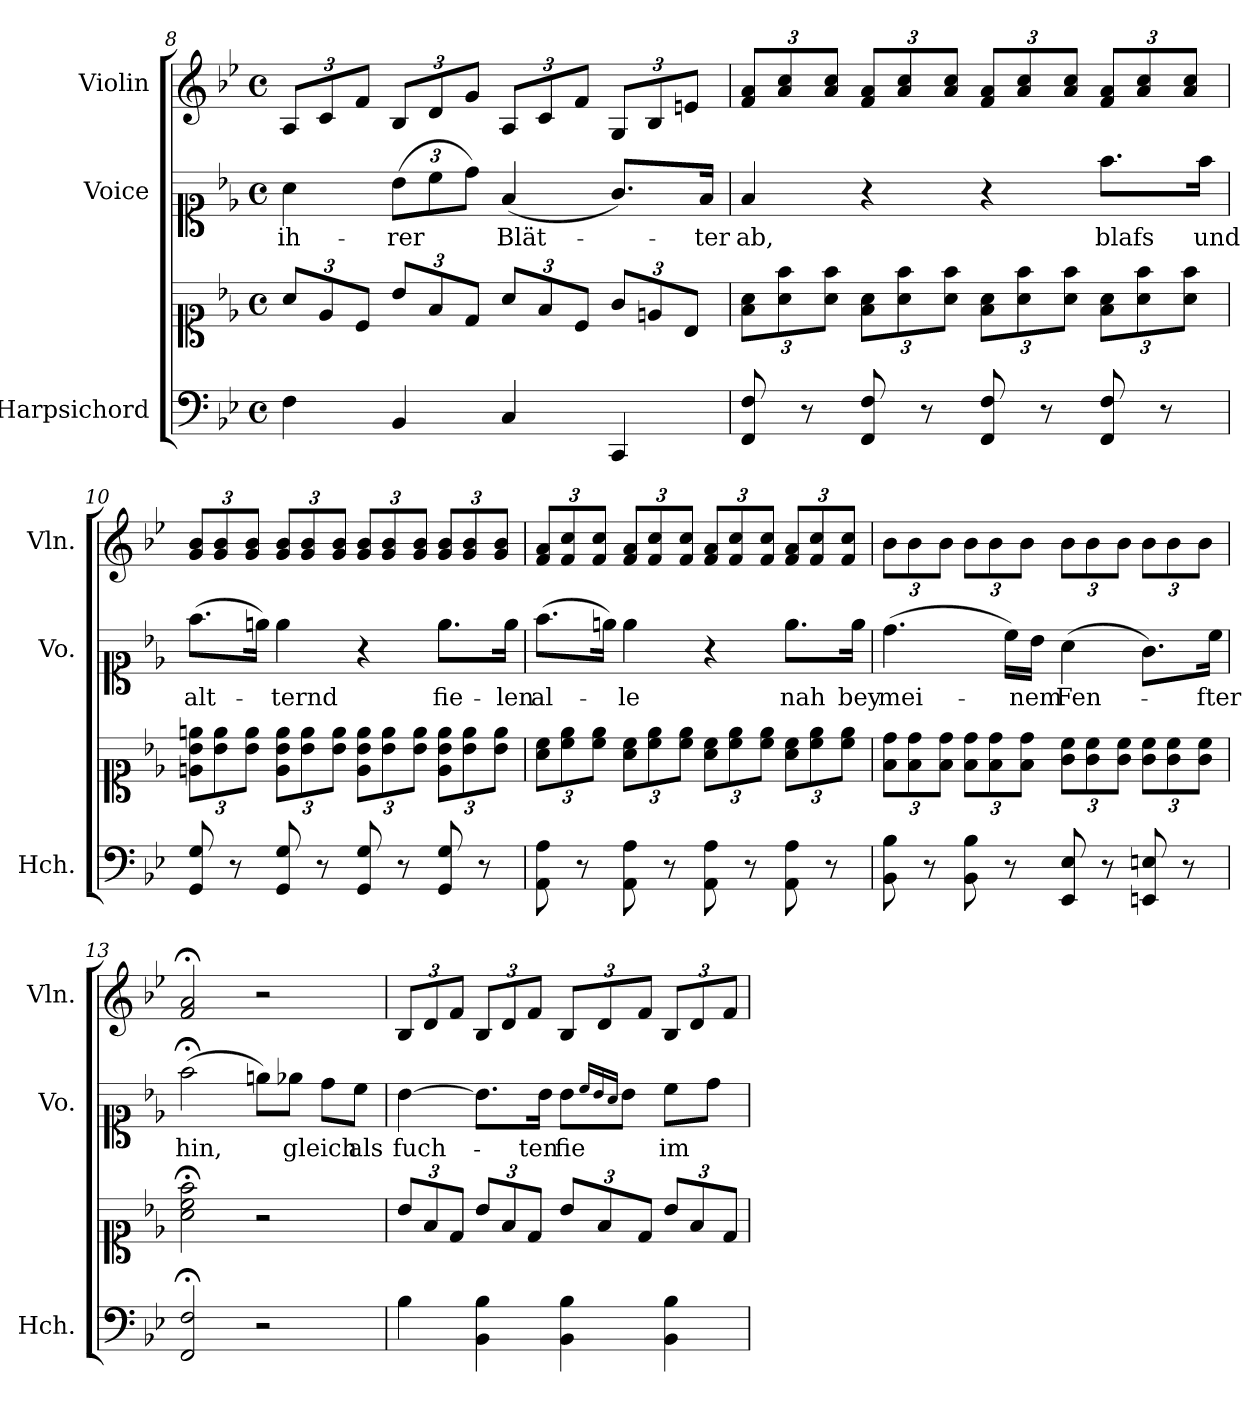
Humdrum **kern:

**kern	**kern	**kern	**text	**kern
*part3	*part3	*part2	*part2	*part1
*staff4	*staff3	*staff2	*staff2	*staff1
*I"Harpsichord	*	*I"Voice	*	*I"Violin
*I'Hch.	*	*I'Vo.	*	*I'Vln.
!!LO:PB:g=z
*clefF4	*clefC1	*clefC1	*	*clefG2
*k[b-e-]	*k[b-e-]	*k[b-e-]	*	*k[b-e-]
*M4/4	*M4/4	*M4/4	*	*M4/4
*met(c)	*met(c)	*met(c)	*	*met(c)
*	*Xbrackettup	*	*	*
=8	=8	=8	=8	=8
!	!	!	!LO:LY:b	!
*	*	*	*	*Xbrackettup
4F\	12a/L	4a\	ih-	12A/L
.	12e-/	.	.	12c/
.	12c/J	.	.	12f/J
*	*	*Xbrackettup	*	*
!	!	!	!LO:LY:b	!
4BB-/	12b-/L	(12b-\L	-rer	12B-/L
.	12f/	12cc\	.	12d/
.	12d/J	12dd\J)	.	12g/J
!	!	!	!LO:LY:b	!
4C/	12a/L	(4f/	Blät-	12A/L
.	12f/	.	.	12c/
.	12c/J	.	.	12f/J
4CC/	12g/L	8.g/L)	.	12G/L
.	12en/	.	.	12B-/
.	12B-/J	.	.	12en/J
!	!	!	!LO:LY:b	!
.	.	16f/Jk	-ter	.
=9	=9	=9	=9	=9
!	!	!	!LO:LY:b	!
8FF/ 8F/	12f\ 12a\L	4f/	ab,	12f/ 12a/L
.	12a\ 12ff\	.	.	12a/ 12cc/
8r	.	.	.	.
.	12a\ 12ff\J	.	.	12a/ 12cc/J
8FF/ 8F/	12f\ 12a\L	4r	.	12f/ 12a/L
.	12a\ 12ff\	.	.	12a/ 12cc/
8r	.	.	.	.
.	12a\ 12ff\J	.	.	12a/ 12cc/J
8FF/ 8F/	12f\ 12a\L	4r	.	12f/ 12a/L
.	12a\ 12ff\	.	.	12a/ 12cc/
8r	.	.	.	.
.	12a\ 12ff\J	.	.	12a/ 12cc/J
!	!	!	!LO:LY:b	!
8FF/ 8F/	12f\ 12a\L	8.ff\L	blafs	12f/ 12a/L
.	12a\ 12ff\	.	.	12a/ 12cc/
8r	.	.	.	.
.	12a\ 12ff\J	.	.	12a/ 12cc/J
!	!	!	!LO:LY:b	!
.	.	16ff\Jk	und	.
=10	=10	=10	=10	=10
!	!	!	!LO:LY:b	!
8GG/ 8G/	12en\ 12b-\ 12een\L	(8.ff\L	alt-	12g/ 12b-/L
.	12b-\ 12ee\	.	.	12g/ 12b-/
8r	.	.	.	.
.	12b-\ 12ee\J	.	.	12g/ 12b-/J
.	.	16een\Jk)	.	.
!	!	!	!LO:LY:b	!
8GG/ 8G/	12e\ 12b-\ 12ee\L	4ee\	-ternd	12g/ 12b-/L
.	12b-\ 12ee\	.	.	12g/ 12b-/
8r	.	.	.	.
.	12b-\ 12ee\J	.	.	12g/ 12b-/J
8GG/ 8G/	12e\ 12b-\ 12ee\L	4r	.	12g/ 12b-/L
.	12b-\ 12ee\	.	.	12g/ 12b-/
8r	.	.	.	.
.	12b-\ 12ee\J	.	.	12g/ 12b-/J
!	!	!	!LO:LY:b	!
8GG/ 8G/	12e\ 12b-\ 12ee\L	8.ee\L	fie-	12g/ 12b-/L
.	12b-\ 12ee\	.	.	12g/ 12b-/
8r	.	.	.	.
.	12b-\ 12ee\J	.	.	12g/ 12b-/J
!	!	!	!LO:LY:b	!
.	.	16ee\Jk	-len	.
!!LO:LB:g=z
=11	=11	=11	=11	=11
!	!	!	!LO:LY:b	!
8AA\ 8A\	12a\ 12cc\L	(8.ff\L	al-	12f/ 12a/L
.	12cc\ 12ee-\	.	.	12f/ 12cc/
8r	.	.	.	.
.	12cc\ 12ee-\J	.	.	12f/ 12cc/J
.	.	16een\Jk)	.	.
!	!	!	!LO:LY:b	!
8AA\ 8A\	12a\ 12cc\L	4ee\	-le	12f/ 12a/L
.	12cc\ 12ee-\	.	.	12f/ 12cc/
8r	.	.	.	.
.	12cc\ 12ee-\J	.	.	12f/ 12cc/J
8AA\ 8A\	12a\ 12cc\L	4r	.	12f/ 12a/L
.	12cc\ 12ee-\	.	.	12f/ 12cc/
8r	.	.	.	.
.	12cc\ 12ee-\J	.	.	12f/ 12cc/J
!	!	!	!LO:LY:b	!
8AA\ 8A\	12a\ 12cc\L	8.ee\L	nah	12f/ 12a/L
.	12cc\ 12ee-\	.	.	12f/ 12cc/
8r	.	.	.	.
.	12cc\ 12ee-\J	.	.	12f/ 12cc/J
!	!	!	!LO:LY:b	!
.	.	16ee\Jk	bey	.
=12	=12	=12	=12	=12
!	!	!	!LO:LY:b	!
8BB-\ 8B-\	12f\ 12dd\L	(4.dd\	mei-	12b-\L
.	12f\ 12dd\	.	.	12b-\
8r	.	.	.	.
.	12f\ 12dd\J	.	.	12b-\J
8BB-\ 8B-\	12f\ 12dd\L	.	.	12b-\L
.	12f\ 12dd\	.	.	12b-\
8r	.	16cc\LL)	.	.
.	12f\ 12dd\J	.	.	12b-\J
!	!	!	!LO:LY:b	!
.	.	16b-\JJ	-nem	.
!	!	!	!LO:LY:b	!
8EE-/ 8E-/	12g\ 12cc\L	(4a\	Fen-	12b-\L
.	12g\ 12cc\	.	.	12b-\
8r	.	.	.	.
.	12g\ 12cc\J	.	.	12b-\J
8EEn/ 8En/	12g\ 12cc\L	8.g\L)	.	12b-\L
.	12g\ 12cc\	.	.	12b-\
8r	.	.	.	.
.	12g\ 12cc\J	.	.	12b-\J
!	!	!	!LO:LY:b	!
.	.	16cc\Jk	-fter	.
=13	=13	=13	=13	=13
!	!	!	!LO:LY:b	!
2FF/;< 2F/;<	2a\;< 2cc\;< 2ff\;<	(2ff;<\	hin,	2f/;< 2a/;<
2r	2r	8een\L)	.	2r
!	!	!	!LO:LY:b	!
.	.	8ee-X\J	gleich	.
.	.	8dd\L	.	.
!	!	!	!LO:LY:b	!
.	.	8cc\J	als	.
!!LO:LB:g=z
=14	=14	=14	=14	=14
!	!	!	!LO:LY:b	!
4B-\	12b-/L	[4b-\	fuch-	12B-/L
.	12f/	.	.	12d/
.	12d/J	.	.	12f/J
4BB-\ 4B-\	12b-/L	8.b-\L]	.	12B-/L
.	12f/	.	.	12d/
.	12d/J	.	.	12f/J
!	!	!	!LO:LY:b	!
.	.	16b-\Jk	-ten	.
!	!	!	!LO:LY:b	!
4BB-\ 4B-\	12b-/L	8b-\L	fie	12B-/L
.	12f/	.	.	12d/
.	.	16qcc/LL	.	.
.	.	16qb-/	.	.
.	.	16qa/JJ	.	.
.	.	8b-\J	.	.
.	12d/J	.	.	12f/J
!	!	!	!LO:LY:b	!
4BB-\ 4B-\	12b-/L	8cc\L	im	12B-/L
.	12f/	.	.	12d/
.	.	8dd\J	.	.
.	12d/J	.	.	12f/J
=	=	=	=	=
*-	*-	*-	*-	*-
